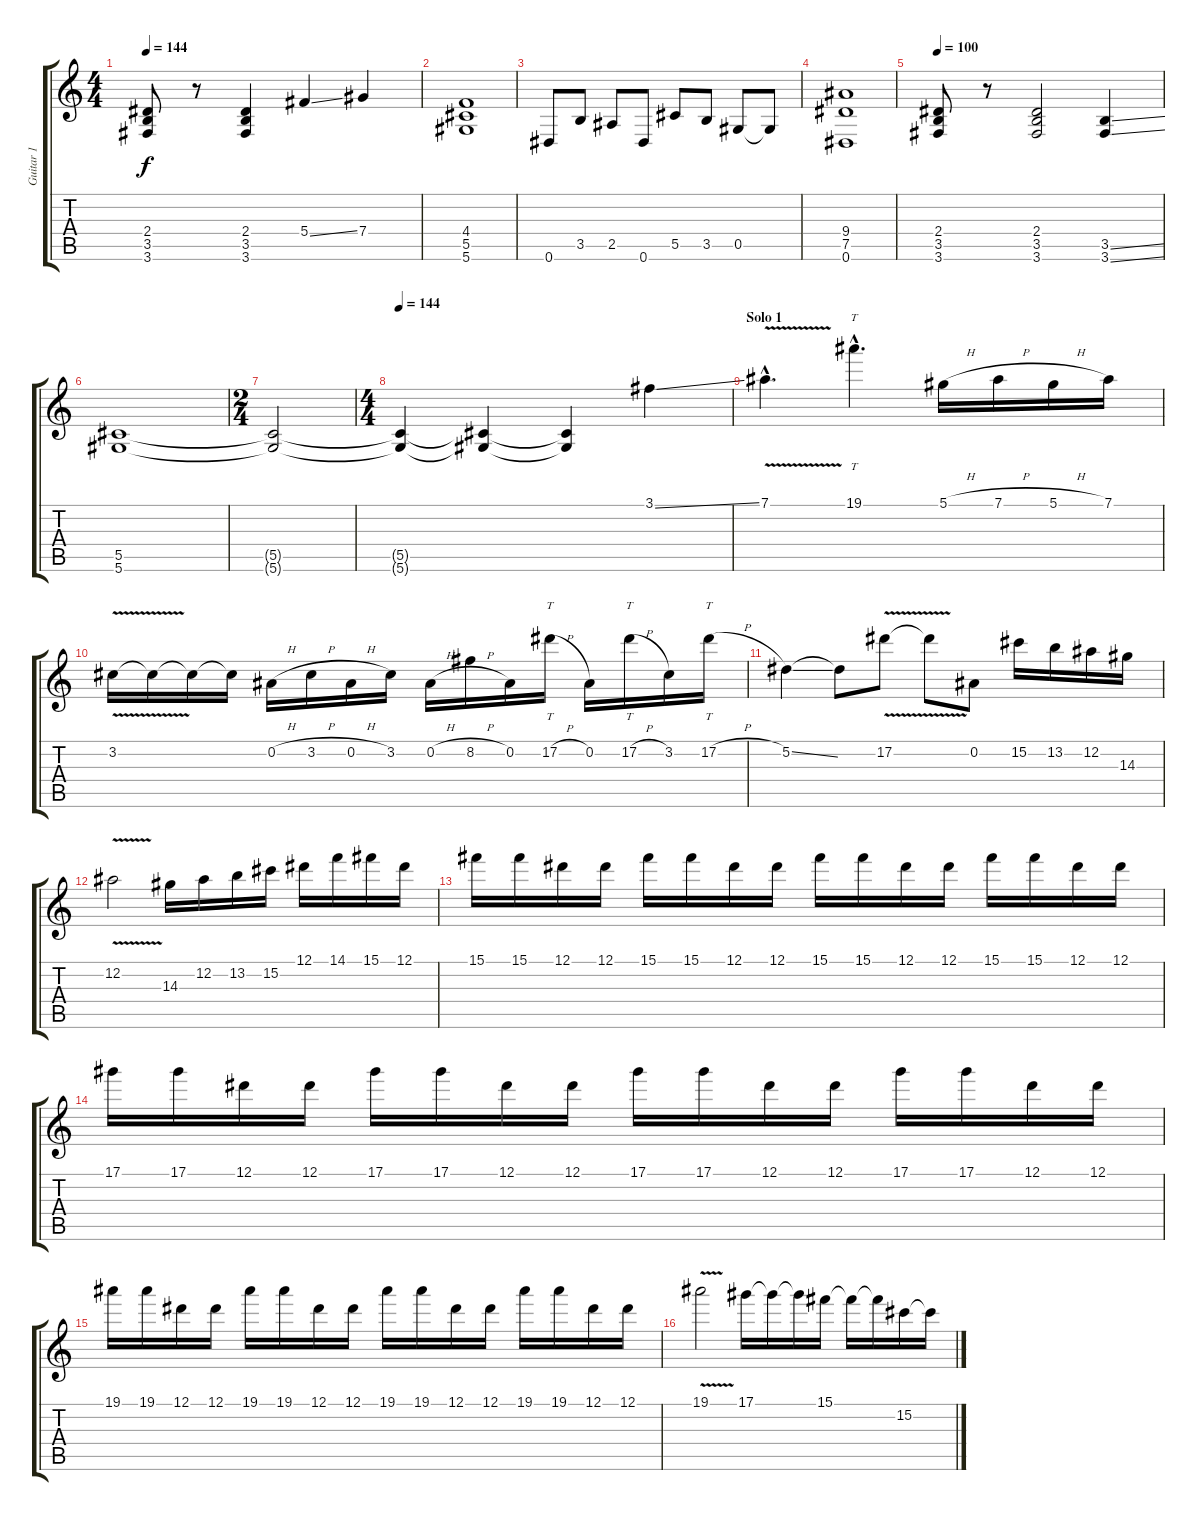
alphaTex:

\track ("Guitar 1" "Guitar 1") {instrument distortionguitar}
\staff {score tabs}
\tuning (Eb4 Bb3 Gb3 Db3 Ab2 Eb2) {hide}
\ts (4 4)
\tempo 144
\clef g2
\ks c
(2.4 3.5 3.6).8{dy f} r.8 (2.4 3.5 3.6).4 5.4{ss}.4 7.4.4 |
(4.4 5.5 5.6).1 |
0.6.8 3.5.8 2.5.8 0.6.8 5.5.8 3.5.8 0.5.8 0.5{t}.8 |
(9.4 7.5 0.6).1 |
\tempo 100
(2.4 3.5 3.6).8 r.8 (2.4 3.5 3.6).2 (3.5{ss} 3.6{ss}).4 |
(5.5 5.6).1 |
\ts (2 4)
(5.5{t} 5.6{t}).2 |
\ts (4 4)
\tempo 144
(5.5{t} 5.6{t}).4 (5.5{t} 5.6{t}).4 (5.5{t} 5.6{t}).4 3.1{ss}.4 |
\section ("" "Solo 1")
7.1{v hac}.4{d volume 15} 19.1{hac}.4{tt d} 5.1{h}.16 7.1{h}.16 5.1{h}.16 7.1.16 |
3.2{v}.16 3.2{t}.16 3.2{t}.16 3.2{t}.16 0.2{h}.16 3.2{h}.16 0.2{h}.16 3.2.16 0.2{h}.16 8.2{h}.16 0.2.16 17.2{h}.16{tt} 0.2.16 17.2{h}.16{tt} 3.2.16 17.2{h}.16{tt} |
5.2{ss}.4 5.2{t}.8 17.2{v}.8 17.2{t}.8 0.2.8 15.2.16 13.2.16 12.2.16 14.3.16 |
12.2{v}.2 14.3.16 12.2.16 13.2.16 15.2.16 12.1.16 14.1.16 15.1.16 12.1.16 |
15.1.16 15.1.16 12.1.16 12.1.16 15.1.16 15.1.16 12.1.16 12.1.16 15.1.16 15.1.16 12.1.16 12.1.16 15.1.16 15.1.16 12.1.16 12.1.16 |
17.1.16 17.1.16 12.1.16 12.1.16 17.1.16 17.1.16 12.1.16 12.1.16 17.1.16 17.1.16 12.1.16 12.1.16 17.1.16 17.1.16 12.1.16 12.1.16 |
19.1.16 19.1.16 12.1.16 12.1.16 19.1.16 19.1.16 12.1.16 12.1.16 19.1.16 19.1.16 12.1.16 12.1.16 19.1.16 19.1.16 12.1.16 12.1.16 |
19.1{v}.2 17.1.16 17.1{t}.16 17.1{t}.16 15.1.16 15.1{t}.16 15.1{t}.16 15.2.16 15.2{t}.16
